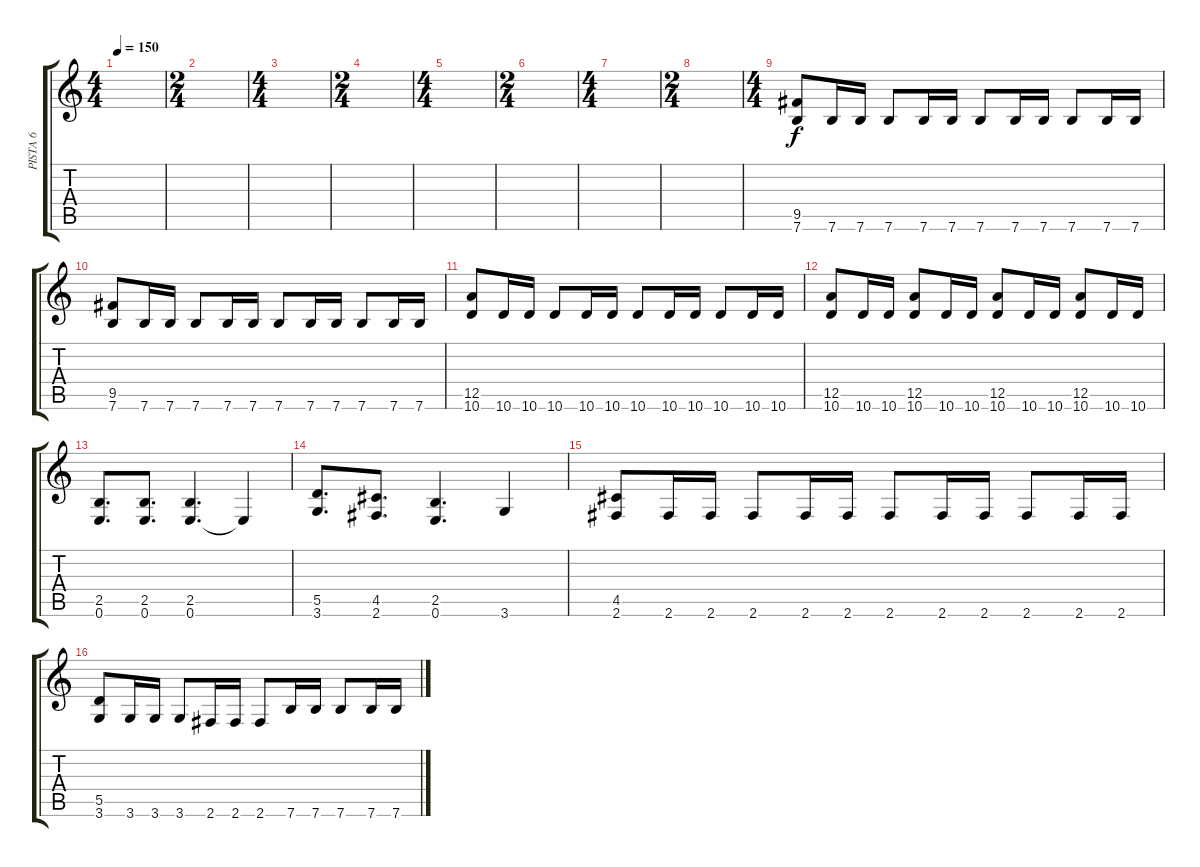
\track ("PISTA 6" "PISTA 6") {instrument distortionguitar}
\staff {score tabs}
\tuning (E4 B3 G3 D3 A2 E2) {hide}
\ts (4 4)
\tempo 150
\clef g2
\ks c
|
\ts (2 4)
|
\ts (4 4)
|
\ts (2 4)
|
\ts (4 4)
|
\ts (2 4)
|
\ts (4 4)
|
\ts (2 4)
|
\ts (4 4)
(9.5 7.6).8 7.6.16 7.6.16 7.6.8 7.6.16 7.6.16 7.6.8 7.6.16 7.6.16 7.6.8 7.6.16 7.6.16 |
(9.5 7.6).8 7.6.16 7.6.16 7.6.8 7.6.16 7.6.16 7.6.8 7.6.16 7.6.16 7.6.8 7.6.16 7.6.16 |
(12.5 10.6).8 10.6.16 10.6.16 10.6.8 10.6.16 10.6.16 10.6.8 10.6.16 10.6.16 10.6.8 10.6.16 10.6.16 |
(12.5 10.6).8 10.6.16 10.6.16 (12.5 10.6).8 10.6.16 10.6.16 (12.5 10.6).8 10.6.16 10.6.16 (12.5 10.6).8 10.6.16 10.6.16 |
(2.5 0.6).8{d} (2.5 0.6).8{d} (2.5 0.6).4{d} 0.6{t}.4 |
(5.5 3.6).8{d} (4.5 2.6).8{d} (2.5 0.6).4{d} 3.6.4 |
(4.5 2.6).8 2.6.16 2.6.16 2.6.8 2.6.16 2.6.16 2.6.8 2.6.16 2.6.16 2.6.8 2.6.16 2.6.16 |
(5.5 3.6).8 3.6.16 3.6.16 3.6.8 2.6.16 2.6.16 2.6.8 7.6.16 7.6.16 7.6.8 7.6.16 7.6.16
